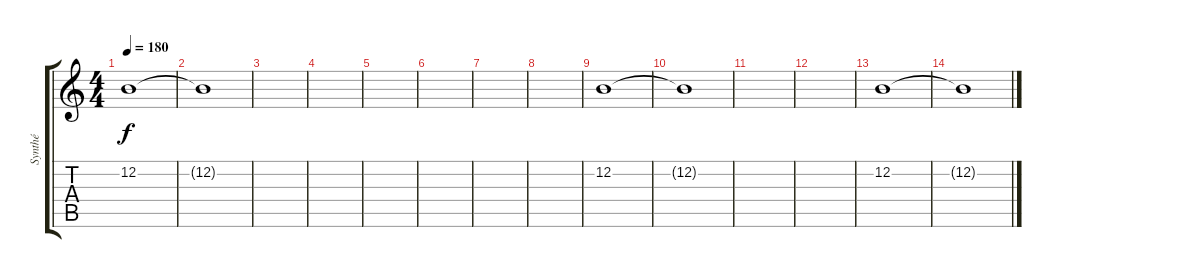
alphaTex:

\track ("Synthé" "Synthé") {instrument synthstrings1}
\staff {score tabs}
\tuning (E4 B3 G3 D3 A2 E2) {hide}
\ts (4 4)
\tempo 180
\clef g2
\ks c
12.2.1{dy f} |
12.2{t}.1 |
|
|
|
|
|
|
12.2.1 |
12.2{t}.1 |
|
|
12.2.1 |
12.2{t}.1
